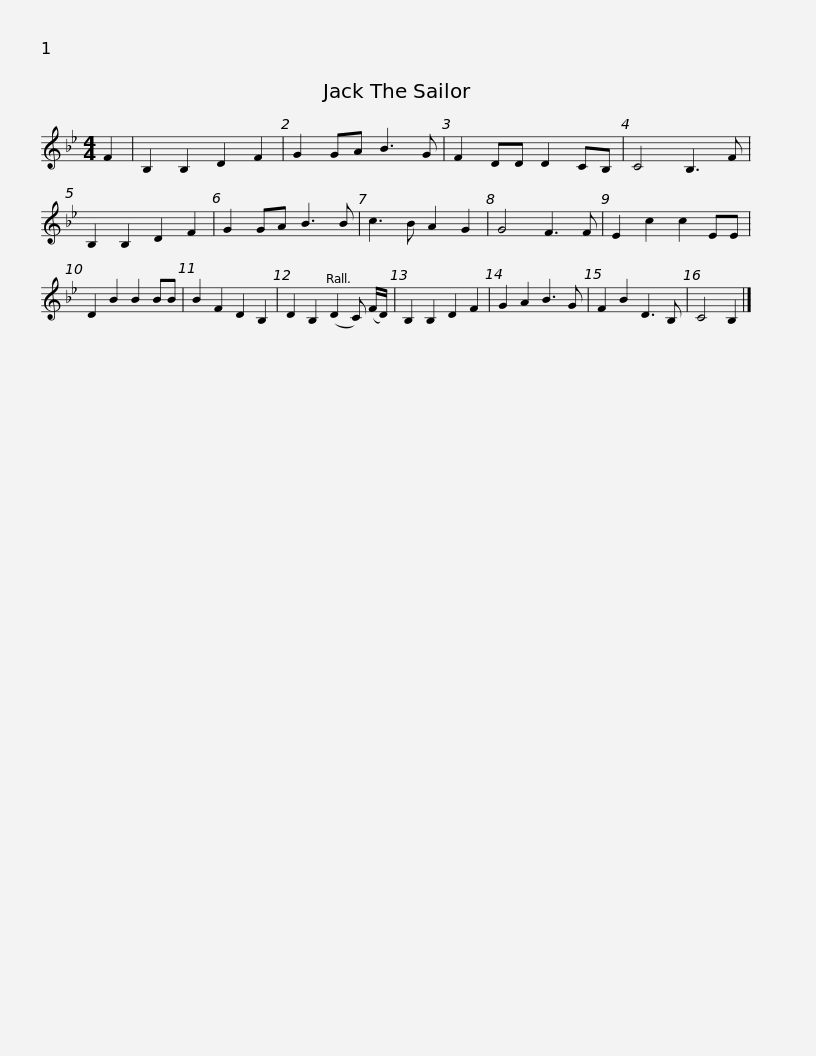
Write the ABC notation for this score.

X:1
L:1/8
M:4/4
I:linebreak $
K:Bb
V:1 treble
V:1
 F2 | B,2 B,2 D2 F2 | G2 GA B3 G | F2 DD D2 CB, | C4 B,3 F | %5
 B,2 B,2 D2 F2 | G2 GA B3 B | c3 B A2 G2 |$ G4 F3 F | E2 c2 c2 EE | %10
 D2 B2 B2 BB | B2 F2 D2 B,2 | D2 B,2 (D2 C) (F/D/) | B,2 B,2 D2 F2 | G2 A2 B3 G | %15
 F2 B2 D3 B, |$ C4 B,2 |] %17
